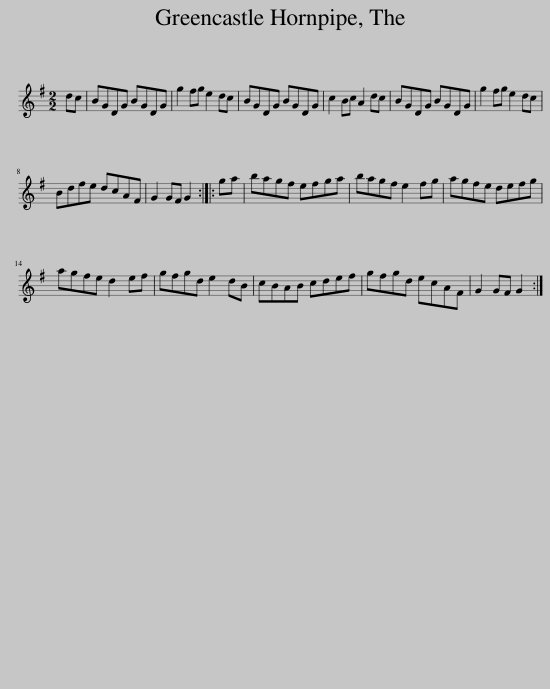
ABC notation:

X:1
L:1/8
M:2/2
I:linebreak $
K:G
V:1 treble
V:1
 dc | BGDG BGDG | g2 fg e2 dc | BGDG BGDG | c2 Bc A2 dc | %5
 BGDG BGDG | g2 fg e2 dc |$ Bdfe dcAF | G2 GF G2 :: ga | %10
 bagf efga | bagf e2 fg | agfe defg |$ agfe d2 ef | gfgd e2 dB | %15
 cBAB cdef | gfgd ecAF | G2 GF G2 :| %18
